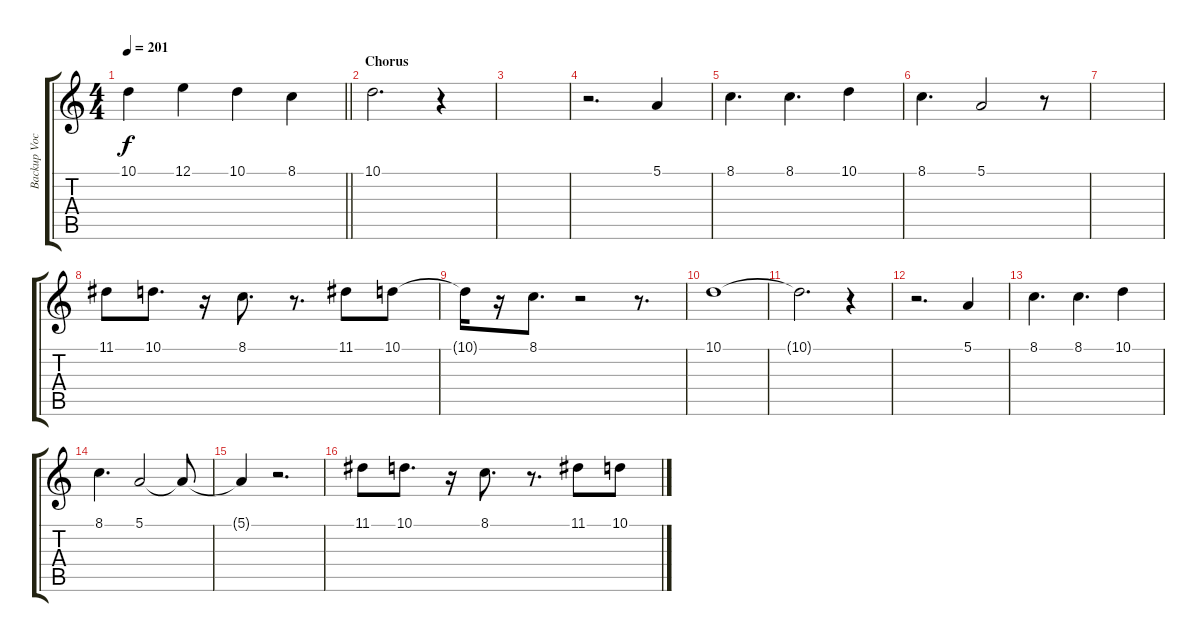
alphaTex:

\track ("Backup Vocals" "Backup Voc") {instrument accordion}
\staff {score tabs}
\tuning (E4 B3 G3 D3 A2 E2) {hide}
\ts (4 4)
\tempo 201
\clef g2
\barLineRight lightlight
\ks c
10.1.4{dy f} 12.1.4 10.1.4 8.1.4 |
\section ("" "Chorus")
10.1.2{d} r.4 |
|
r.2{d} 5.1.4 |
8.1.4{d} 8.1.4{d} 10.1.4 |
8.1.4{d} 5.1.2 r.8 |
|
11.1.8 10.1.8{d} r.16 8.1.8{d} r.8{d} 11.1.8 10.1.8 |
10.1{t}.16 r.16 8.1.8{d} r.2 r.8{d} |
10.1.1 |
10.1{t}.2{d} r.4 |
r.2{d} 5.1.4 |
8.1.4{d} 8.1.4{d} 10.1.4 |
8.1.4{d} 5.1.2 5.1{t}.8 |
5.1{t}.4 r.2{d} |
11.1.8 10.1.8{d} r.16 8.1.8{d} r.8{d} 11.1.8 10.1.8
